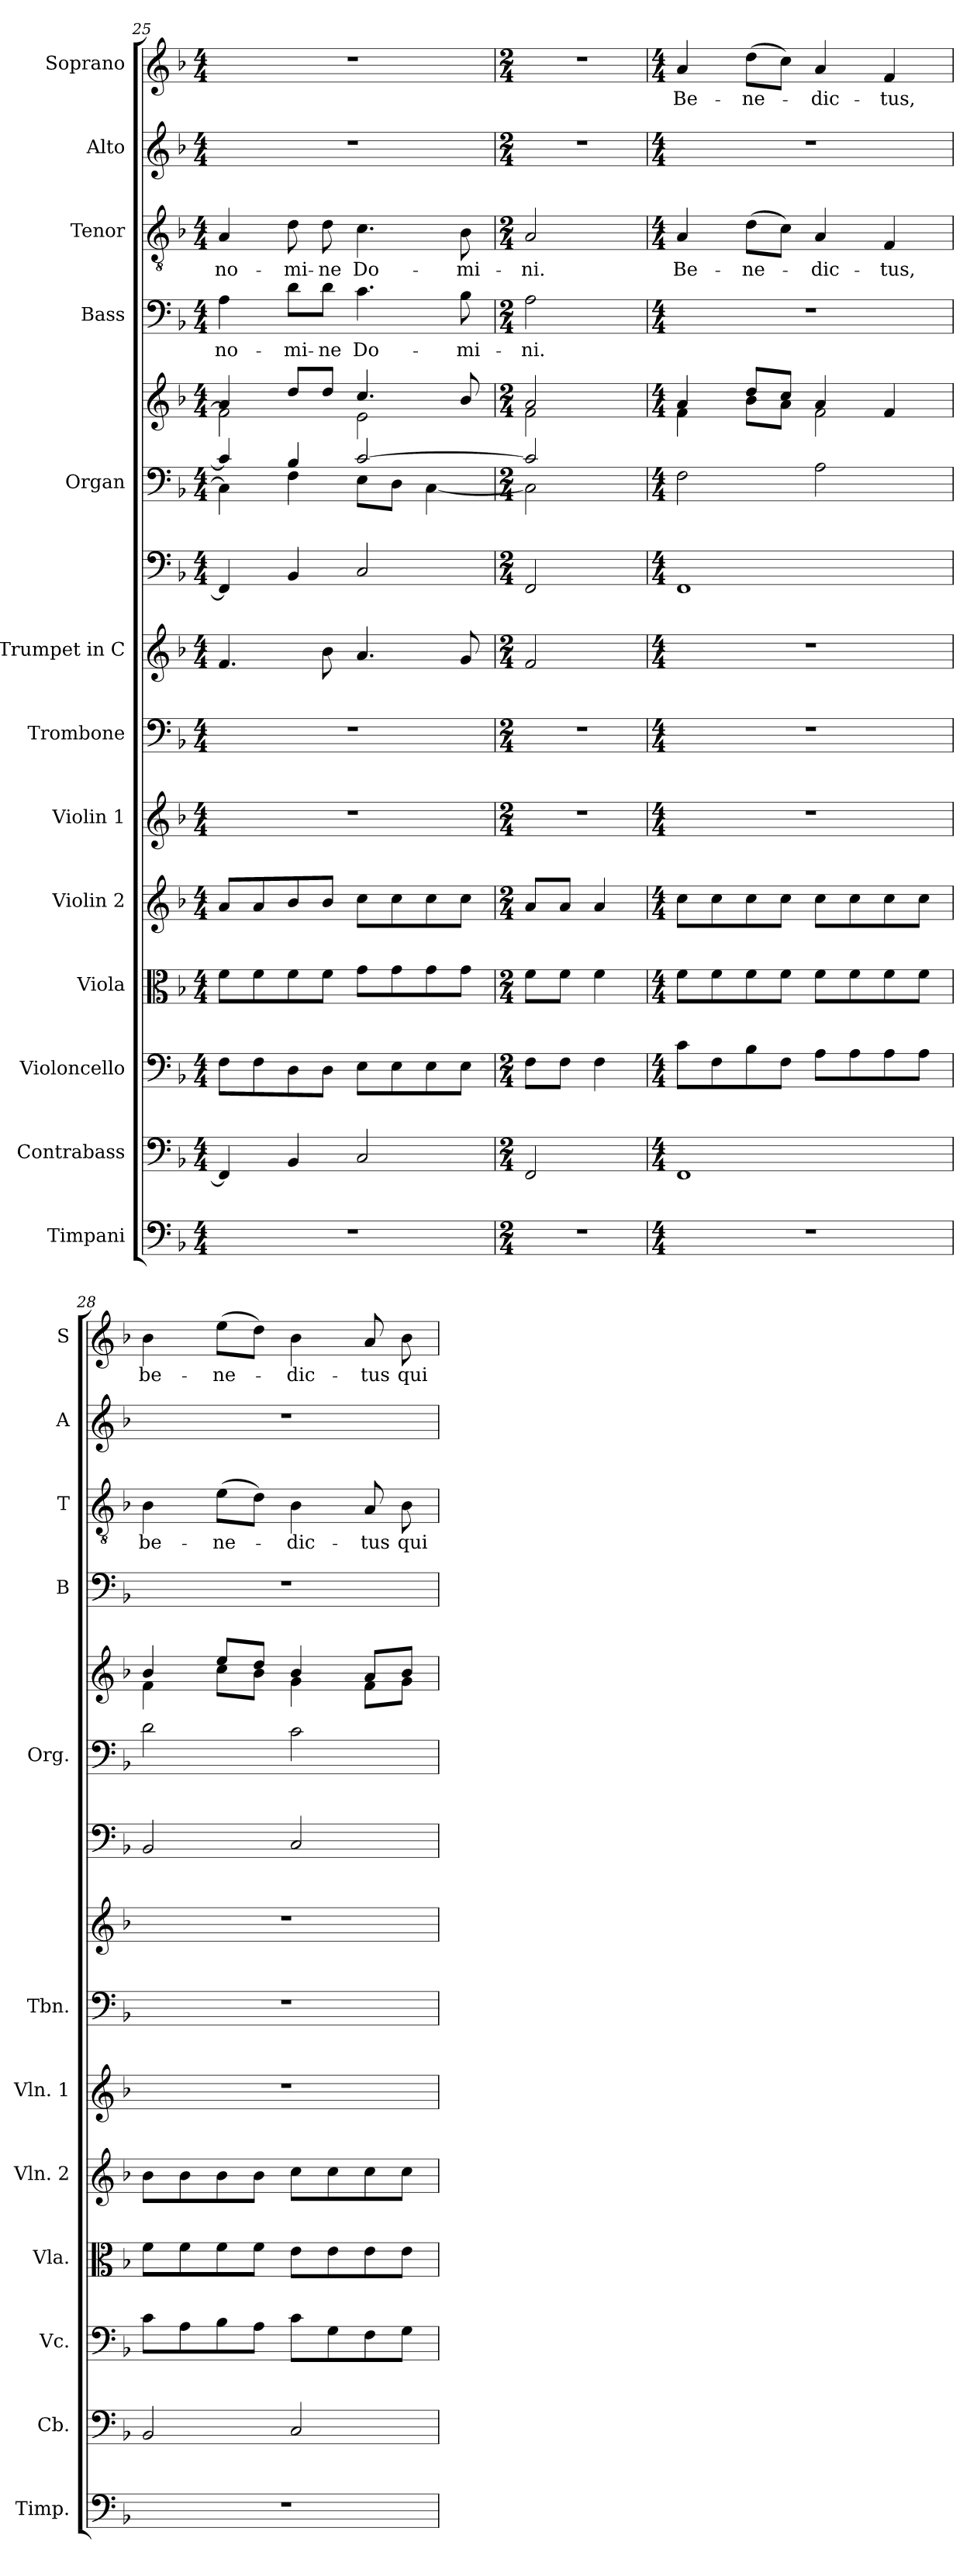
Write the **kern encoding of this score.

**kern	**kern	**kern	**kern	**kern	**kern	**kern	**kern	**kern	**kern	**kern	**kern	**text	**kern	**text	**kern	**kern	**text
*part14	*part13	*part12	*part11	*part10	*part9	*part8	*part7	*part6	*part5	*part5	*part4	*part4	*part3	*part3	*part2	*part1	*part1
*staff15	*staff14	*staff13	*staff12	*staff11	*staff10	*staff9	*staff8	*staff7	*staff6	*staff5	*staff4	*staff4	*staff3	*staff3	*staff2	*staff1	*staff1
*I"Timpani	*I"Contrabass	*I"Violoncello	*I"Viola	*I"Violin 2	*I"Violin 1	*I"Trombone	*I"Trumpet in C	*	*I"Organ	*	*I"Bass	*	*I"Tenor	*	*I"Alto	*I"Soprano	*
*I'Timp.	*I'Cb.	*I'Vc.	*I'Vla.	*I'Vln. 2	*I'Vln. 1	*I'Tbn.	*	*	*I'Org.	*	*I'B	*	*I'T	*	*I'A	*I'S	*
*clefF4	*clefF4	*clefF4	*clefC3	*clefG2	*clefG2	*clefF4	*clefG2	*clefF4	*clefF4	*clefG2	*clefF4	*	*clefGv2	*	*clefG2	*clefG2	*
*	*ITrd7c12	*	*	*	*	*	*	*	*	*	*	*	*	*	*	*	*
*k[b-]	*k[b-]	*k[b-]	*k[b-]	*k[b-]	*k[b-]	*k[b-]	*k[b-]	*k[b-]	*k[b-]	*k[b-]	*k[b-]	*	*k[b-]	*	*k[b-]	*k[b-]	*
*F:	*F:	*F:	*F:	*F:	*F:	*F:	*F:	*F:	*F:	*F:	*F:	*	*F:	*	*F:	*F:	*
*M4/4	*M4/4	*M4/4	*M4/4	*M4/4	*M4/4	*M4/4	*M4/4	*M4/4	*M4/4	*M4/4	*M4/4	*	*M4/4	*	*M4/4	*M4/4	*
=25	=25	=25	=25	=25	=25	=25	=25	=25	=25	=25	=25	=25	=25	=25	=25	=25	=25
*	*	*	*	*	*	*	*	*	*^	*^	*	*	*	*	*	*	*
!	!	!	!	!	!	!	!	!	!	!	!	!	!	!LO:LY:b	!	!LO:LY:b	!	!	!
1r	4FFF/]	8F\L	8f\L	8a/L	1r	1r	4.f/	4FF/]	4c/]	4C\]	4a/	2f\]	4A\	no-	4A/	no-	1r	1r	.
.	.	8F\	8f\	8a/	.	.	.	.	.	.	.	.	.	.	.	.	.	.	.
!	!	!	!	!	!	!	!	!	!	!	!	!	!	!LO:LY:b	!	!LO:LY:b	!	!	!
.	4BBB-/	8D\	8f\	8b-/	.	.	.	4BB-/	4B-/	4F\	8dd/L	.	8d\L	-mi-	8d\	-mi-	.	.	.
!	!	!	!	!	!	!	!	!	!	!	!	!	!	!LO:LY:b	!	!LO:LY:b	!	!	!
.	.	8D\J	8f\J	8b-/J	.	.	8b-\	.	.	.	8dd/J	.	8d\J	-ne	8d\	-ne	.	.	.
!	!	!	!	!	!	!	!	!	!	!	!	!	!	!LO:LY:b	!	!LO:LY:b	!	!	!
.	2CC/	8E\L	8g\L	8cc\L	.	.	4.a/	2C/	[>2c/	8E\L	4.cc/	2e\	4.c\	Do-	4.c\	Do-	.	.	.
.	.	8E\	8g\	8cc\	.	.	.	.	.	8D\J	.	.	.	.	.	.	.	.	.
.	.	8E\	8g\	8cc\	.	.	.	.	.	[<4C\	.	.	.	.	.	.	.	.	.
!	!	!	!	!	!	!	!	!	!	!	!	!	!	!LO:LY:b	!	!LO:LY:b	!	!	!
.	.	8E\J	8g\J	8cc\J	.	.	8g/	.	.	.	8b-/	.	8B-\	-mi-	8B-\	-mi-	.	.	.
=26	=26	=26	=26	=26	=26	=26	=26	=26	=26	=26	=26	=26	=26	=26	=26	=26	=26	=26	=26
*M2/4	*M2/4	*M2/4	*M2/4	*M2/4	*M2/4	*M2/4	*M2/4	*M2/4	*M2/4	*	*M2/4	*	*M2/4	*	*M2/4	*	*M2/4	*M2/4	*
!	!	!	!	!	!	!	!	!	!	!	!	!	!	!LO:LY:b	!	!LO:LY:b	!	!	!
2r	2FFF/	8F\L	8f\L	8a/L	2r	2r	2f/	2FF/	2c/]	2C\]	2a/	2f\	2A\	-ni.	2A/	-ni.	2r	2r	.
.	.	8F\J	8f\J	8a/J	.	.	.	.	.	.	.	.	.	.	.	.	.	.	.
.	.	4F\	4f\	4a/	.	.	.	.	.	.	.	.	.	.	.	.	.	.	.
*	*	*	*	*	*	*	*	*	*v	*v	*	*	*	*	*	*	*	*	*
!!LO:PB:g=z
=27	=27	=27	=27	=27	=27	=27	=27	=27	=27	=27	=27	=27	=27	=27	=27	=27	=27	=27
*M4/4	*M4/4	*M4/4	*M4/4	*M4/4	*M4/4	*M4/4	*M4/4	*M4/4	*M4/4	*M4/4	*	*M4/4	*	*M4/4	*	*M4/4	*M4/4	*
!	!	!	!	!	!	!	!	!	!	!	!	!	!	!	!LO:LY:b	!	!	!LO:LY:b
1r	1FFF	8c\L	8f\L	8cc\L	1r	1r	1r	1FF	2F\	4a/	4f\	1r	.	4A/	Be-	1r	4a/	Be-
.	.	8F\	8f\	8cc\	.	.	.	.	.	.	.	.	.	.	.	.	.	.
!	!	!	!	!	!	!	!	!	!	!	!	!	!	!	!LO:LY:b	!	!	!LO:LY:b
.	.	8B-\	8f\	8cc\	.	.	.	.	.	8dd/L	8b-\L	.	.	(>8d\L	-ne-	.	(>8dd\L	-ne-
.	.	8F\J	8f\J	8cc\J	.	.	.	.	.	8cc/J	8a\J	.	.	8c\J)	.	.	8cc\J)	.
!	!	!	!	!	!	!	!	!	!	!	!	!	!	!	!LO:LY:b	!	!	!LO:LY:b
.	.	8A\L	8f\L	8cc\L	.	.	.	.	2A\	4a/	2f\	.	.	4A/	-dic-	.	4a/	-dic-
.	.	8A\	8f\	8cc\	.	.	.	.	.	.	.	.	.	.	.	.	.	.
!	!	!	!	!	!	!	!	!	!	!	!	!	!	!	!LO:LY:b	!	!	!LO:LY:b
.	.	8A\	8f\	8cc\	.	.	.	.	.	4f/	.	.	.	4F/	-tus,	.	4f/	-tus,
.	.	8A\J	8f\J	8cc\J	.	.	.	.	.	.	.	.	.	.	.	.	.	.
=28	=28	=28	=28	=28	=28	=28	=28	=28	=28	=28	=28	=28	=28	=28	=28	=28	=28	=28
!	!	!	!	!	!	!	!	!	!	!	!	!	!	!	!LO:LY:b	!	!	!LO:LY:b
1r	2BBB-/	8c\L	8f\L	8b-\L	1r	1r	1r	2BB-/	2d\	4b-/	4f\	1r	.	4B-\	be-	1r	4b-\	be-
.	.	8A\	8f\	8b-\	.	.	.	.	.	.	.	.	.	.	.	.	.	.
!	!	!	!	!	!	!	!	!	!	!	!	!	!	!	!LO:LY:b	!	!	!LO:LY:b
.	.	8B-\	8f\	8b-\	.	.	.	.	.	8ee/L	8cc\L	.	.	(>8e\L	-ne-	.	(>8ee\L	-ne-
.	.	8A\J	8f\J	8b-\J	.	.	.	.	.	8dd/J	8b-\J	.	.	8d\J)	.	.	8dd\J)	.
!	!	!	!	!	!	!	!	!	!	!	!	!	!	!	!LO:LY:b	!	!	!LO:LY:b
.	2CC/	8c\L	8e\L	8cc\L	.	.	.	2C/	2c\	4b-/	4g\	.	.	4B-\	-dic-	.	4b-\	-dic-
.	.	8G\	8e\	8cc\	.	.	.	.	.	.	.	.	.	.	.	.	.	.
!	!	!	!	!	!	!	!	!	!	!	!	!	!	!	!LO:LY:b	!	!	!LO:LY:b
.	.	8F\	8e\	8cc\	.	.	.	.	.	8a/L	8f\L	.	.	8A/	-tus	.	8a/	-tus
!	!	!	!	!	!	!	!	!	!	!	!	!	!	!	!LO:LY:b	!	!	!LO:LY:b
.	.	8G\J	8e\J	8cc\J	.	.	.	.	.	8b-/J	8g\J	.	.	8B-\	qui	.	8b-\	qui
*	*	*	*	*	*	*	*	*	*	*v	*v	*	*	*	*	*	*	*
=	=	=	=	=	=	=	=	=	=	=	=	=	=	=	=	=	=
*-	*-	*-	*-	*-	*-	*-	*-	*-	*-	*-	*-	*-	*-	*-	*-	*-	*-
